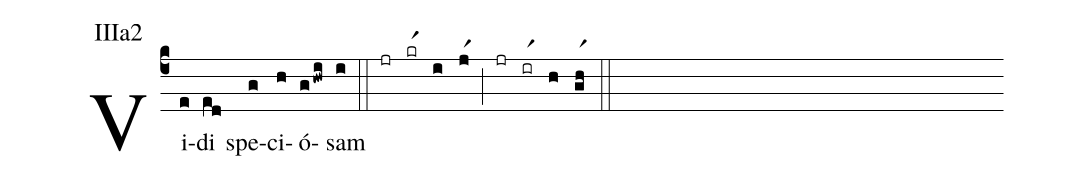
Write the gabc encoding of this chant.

annotation: IIIa2;
%%
(c4)Vi(e)di(ed) spe(g)ci(h)ó(ghwi)sam(i) (::) (jr)(krr1)(i)(jr1)(;)(jr)(irr1)(h)(ghr1)(::)
